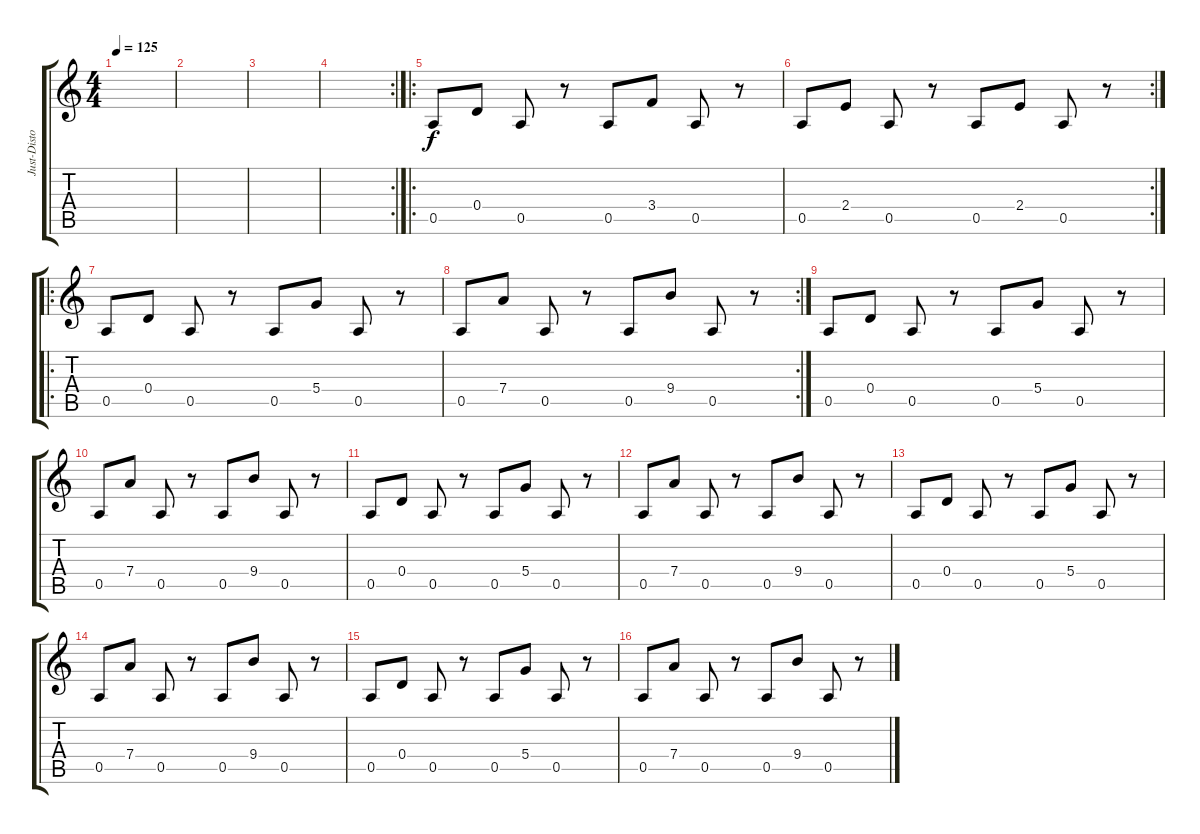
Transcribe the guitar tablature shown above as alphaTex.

\track ("Just-Distortion" "Just-Disto") {instrument distortionguitar}
\staff {score tabs}
\tuning (E4 B3 G3 D3 A2 E2) {hide}
\ts (4 4)
\tempo 125
\clef g2
\ks c
|
|
|
\rc 2
|
\ro
0.5.8 0.4.8 0.5.8 r.8 0.5.8 3.4.8 0.5.8 r.8 |
\rc 2
0.5.8 2.4.8 0.5.8 r.8 0.5.8 2.4.8 0.5.8 r.8 |
\ro
0.5.8 0.4.8 0.5.8 r.8 0.5.8 5.4.8 0.5.8 r.8 |
\rc 2
0.5.8 7.4.8 0.5.8 r.8 0.5.8 9.4.8 0.5.8 r.8 |
0.5.8 0.4.8 0.5.8 r.8 0.5.8 5.4.8 0.5.8 r.8 |
0.5.8 7.4.8 0.5.8 r.8 0.5.8 9.4.8 0.5.8 r.8 |
0.5.8 0.4.8 0.5.8 r.8 0.5.8 5.4.8 0.5.8 r.8 |
0.5.8 7.4.8 0.5.8 r.8 0.5.8 9.4.8 0.5.8 r.8 |
0.5.8 0.4.8 0.5.8 r.8 0.5.8 5.4.8 0.5.8 r.8 |
0.5.8 7.4.8 0.5.8 r.8 0.5.8 9.4.8 0.5.8 r.8 |
0.5.8 0.4.8 0.5.8 r.8 0.5.8 5.4.8 0.5.8 r.8 |
0.5.8 7.4.8 0.5.8 r.8 0.5.8 9.4.8 0.5.8 r.8
